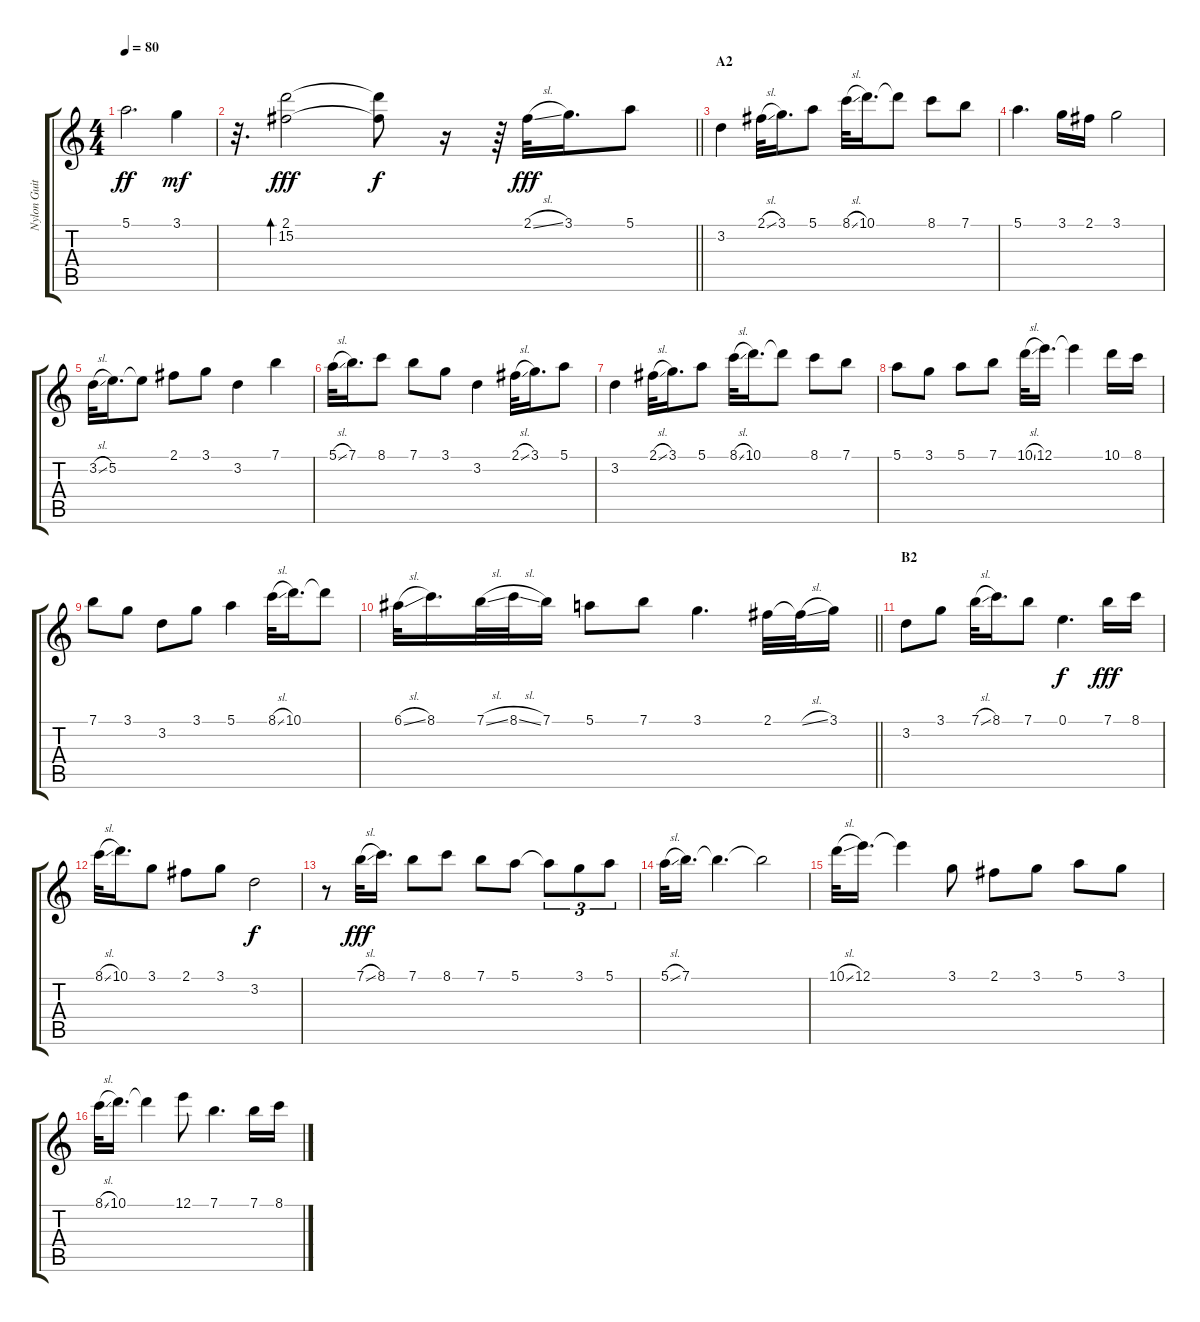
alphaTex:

\track ("Nylon Guitar 1" "Nylon Guit") {instrument acousticguitarnylon}
\staff {score tabs}
\tuning (E4 B3 G3 D3 A2 E2) {hide}
\ts (4 4)
\tempo 80
\clef g2
\ks c
5.1{t}.2{d dy ff} 3.1.4{dy mf} |
\barLineRight lightlight
r.32{d volume 9} (2.1 15.2).2{bd 120 dy fff} (2.1{t} 15.2{t}).8{dy f} r.16 r.64 2.1{sl}.32{dy fff volume 16} 3.1.16{d} 5.1.8 |
\section ("" "A2")
3.2.4 2.1{sl}.32 3.1.16{d} 5.1.8 8.1{sl}.32 10.1.16{d} 10.1{t}.8 8.1.8 7.1.8 |
5.1.4{d} 3.1.16 2.1.16 3.1.2 |
3.2{sl}.32 5.2.16{d} 5.2{t}.8 2.1.8 3.1.8 3.2.4 7.1.4 |
5.1{sl}.32 7.1.16{d} 8.1.8 7.1.8 3.1.8 3.2.4 2.1{sl}.32 3.1.16{d} 5.1.8 |
3.2.4 2.1{sl}.32 3.1.16{d} 5.1.8 8.1{sl}.32 10.1.16{d} 10.1{t}.8 8.1.8 7.1.8 |
5.1.8 3.1.8 5.1.8 7.1.8 10.1{sl}.32 12.1.16{d} 12.1{t}.4 10.1.16 8.1.16 |
7.1.8 3.1.8 3.2.8 3.1.8 5.1.4 8.1{sl}.32 10.1.16{d} 10.1{t}.8 |
\barLineRight lightlight
6.1{sl}.32 8.1.16{d} 7.1{sl}.32 8.1{sl}.32 7.1.16 5.1.8 7.1.8 3.1.4{d} 2.1.32 2.1{sl t}.32 3.1.16 |
\section ("" "B2")
3.2.8 3.1.8 7.1{sl}.32 8.1.16{d} 7.1.8 0.1.4{d dy f} 7.1.16{dy fff} 8.1.16 |
8.1{sl}.32 10.1.16{d} 3.1.8 2.1.8 3.1.8 3.2.2{dy f} |
r.8 7.1{sl}.32{dy fff} 8.1.16{d} 7.1.8 8.1.8 7.1.8 5.1.8 5.1{t}.8{tu (3 2)} 3.1.8{tu (3 2)} 5.1.8{tu (3 2)} |
5.1{sl}.32 7.1.16{d} 7.1{t}.4{d} 7.1{t}.2 |
10.1{sl}.32 12.1.16{d} 12.1{t}.4 3.1.8 2.1.8 3.1.8 5.1.8 3.1.8 |
8.1{sl}.32 10.1.16{d} 10.1{t}.4 12.1.8 7.1.4{d} 7.1.16 8.1.16
